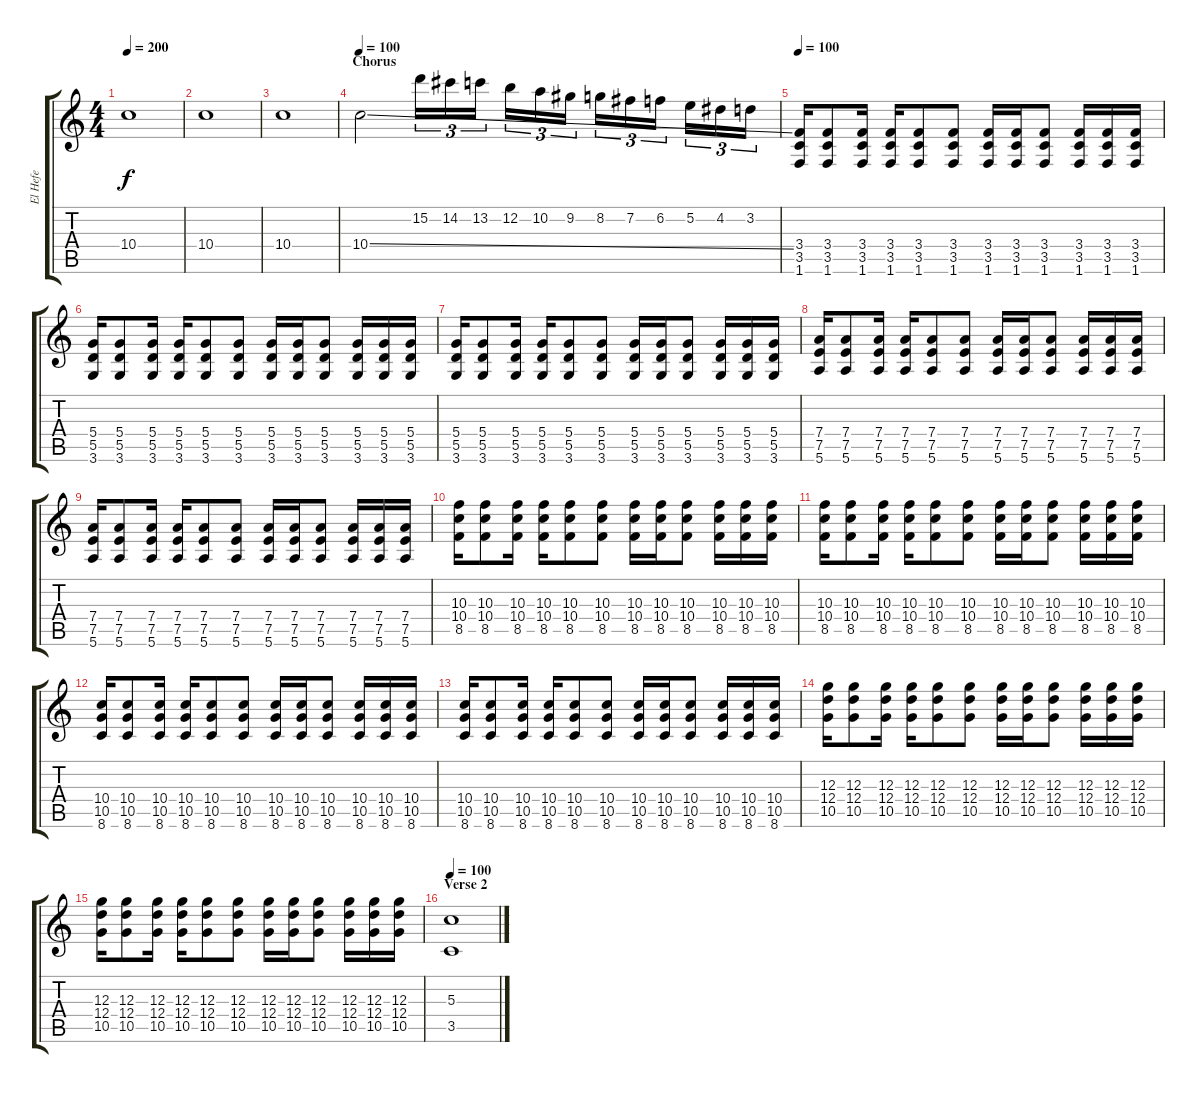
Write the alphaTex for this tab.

\track ("El Hefe" "El Hefe") {instrument overdrivenguitar}
\staff {score tabs}
\tuning (E4 B3 G3 D3 A2 E2) {hide}
\ts (4 4)
\tempo 200
\clef g2
\ks c
10.4.1{dy f} |
10.4.1 |
10.4.1 |
\section ("" "Chorus")
\tempo 100
10.4{ss}.2 15.2.16{tu (3 2) instrument guitarfretnoise} 14.2.16{tu (3 2)} 13.2.16{tu (3 2)} 12.2.16{tu (3 2)} 10.2.16{tu (3 2)} 9.2.16{tu (3 2)} 8.2.16{tu (3 2)} 7.2.16{tu (3 2)} 6.2.16{tu (3 2)} 5.2.16{tu (3 2)} 4.2.16{tu (3 2)} 3.2.16{tu (3 2)} |
\tempo 100
(3.4 3.5 1.6).16{volume 13 instrument overdrivenguitar} (3.4 3.5 1.6).8 (3.4 3.5 1.6).16 (3.4 3.5 1.6).16 (3.4 3.5 1.6).8 (3.4 3.5 1.6).8 (3.4 3.5 1.6).16 (3.4 3.5 1.6).16 (3.4 3.5 1.6).8 (3.4 3.5 1.6).16 (3.4 3.5 1.6).16 (3.4 3.5 1.6).16 |
(5.4 5.5 3.6).16 (5.4 5.5 3.6).8 (5.4 5.5 3.6).16 (5.4 5.5 3.6).16 (5.4 5.5 3.6).8 (5.4 5.5 3.6).8 (5.4 5.5 3.6).16 (5.4 5.5 3.6).16 (5.4 5.5 3.6).8 (5.4 5.5 3.6).16 (5.4 5.5 3.6).16 (5.4 5.5 3.6).16 |
(5.4 5.5 3.6).16 (5.4 5.5 3.6).8 (5.4 5.5 3.6).16 (5.4 5.5 3.6).16 (5.4 5.5 3.6).8 (5.4 5.5 3.6).8 (5.4 5.5 3.6).16 (5.4 5.5 3.6).16 (5.4 5.5 3.6).8 (5.4 5.5 3.6).16 (5.4 5.5 3.6).16 (5.4 5.5 3.6).16 |
(7.4 7.5 5.6).16 (7.4 7.5 5.6).8 (7.4 7.5 5.6).16 (7.4 7.5 5.6).16 (7.4 7.5 5.6).8 (7.4 7.5 5.6).8 (7.4 7.5 5.6).16 (7.4 7.5 5.6).16 (7.4 7.5 5.6).8 (7.4 7.5 5.6).16 (7.4 7.5 5.6).16 (7.4 7.5 5.6).16 |
(7.4 7.5 5.6).16 (7.4 7.5 5.6).8 (7.4 7.5 5.6).16 (7.4 7.5 5.6).16 (7.4 7.5 5.6).8 (7.4 7.5 5.6).8 (7.4 7.5 5.6).16 (7.4 7.5 5.6).16 (7.4 7.5 5.6).8 (7.4 7.5 5.6).16 (7.4 7.5 5.6).16 (7.4 7.5 5.6).16 |
(10.3 10.4 8.5).16 (10.3 10.4 8.5).8 (10.3 10.4 8.5).16 (10.3 10.4 8.5).16 (10.3 10.4 8.5).8 (10.3 10.4 8.5).8 (10.3 10.4 8.5).16 (10.3 10.4 8.5).16 (10.3 10.4 8.5).8 (10.3 10.4 8.5).16 (10.3 10.4 8.5).16 (10.3 10.4 8.5).16 |
(10.3 10.4 8.5).16 (10.3 10.4 8.5).8 (10.3 10.4 8.5).16 (10.3 10.4 8.5).16 (10.3 10.4 8.5).8 (10.3 10.4 8.5).8 (10.3 10.4 8.5).16 (10.3 10.4 8.5).16 (10.3 10.4 8.5).8 (10.3 10.4 8.5).16 (10.3 10.4 8.5).16 (10.3 10.4 8.5).16 |
(10.4 10.5 8.6).16 (10.4 10.5 8.6).8 (10.4 10.5 8.6).16 (10.4 10.5 8.6).16 (10.4 10.5 8.6).8 (10.4 10.5 8.6).8 (10.4 10.5 8.6).16 (10.4 10.5 8.6).16 (10.4 10.5 8.6).8 (10.4 10.5 8.6).16 (10.4 10.5 8.6).16 (10.4 10.5 8.6).16 |
(10.4 10.5 8.6).16 (10.4 10.5 8.6).8 (10.4 10.5 8.6).16 (10.4 10.5 8.6).16 (10.4 10.5 8.6).8 (10.4 10.5 8.6).8 (10.4 10.5 8.6).16 (10.4 10.5 8.6).16 (10.4 10.5 8.6).8 (10.4 10.5 8.6).16 (10.4 10.5 8.6).16 (10.4 10.5 8.6).16 |
(12.3 12.4 10.5).16 (12.3 12.4 10.5).8 (12.3 12.4 10.5).16 (12.3 12.4 10.5).16 (12.3 12.4 10.5).8 (12.3 12.4 10.5).8 (12.3 12.4 10.5).16 (12.3 12.4 10.5).16 (12.3 12.4 10.5).8 (12.3 12.4 10.5).16 (12.3 12.4 10.5).16 (12.3 12.4 10.5).16 |
(12.3 12.4 10.5).16 (12.3 12.4 10.5).8 (12.3 12.4 10.5).16 (12.3 12.4 10.5).16 (12.3 12.4 10.5).8 (12.3 12.4 10.5).8 (12.3 12.4 10.5).16 (12.3 12.4 10.5).16 (12.3 12.4 10.5).8 (12.3 12.4 10.5).16 (12.3 12.4 10.5).16 (12.3 12.4 10.5).16 |
\section ("" "Verse 2")
\tempo 100
(5.3 3.5).1{volume 13 instrument overdrivenguitar}
